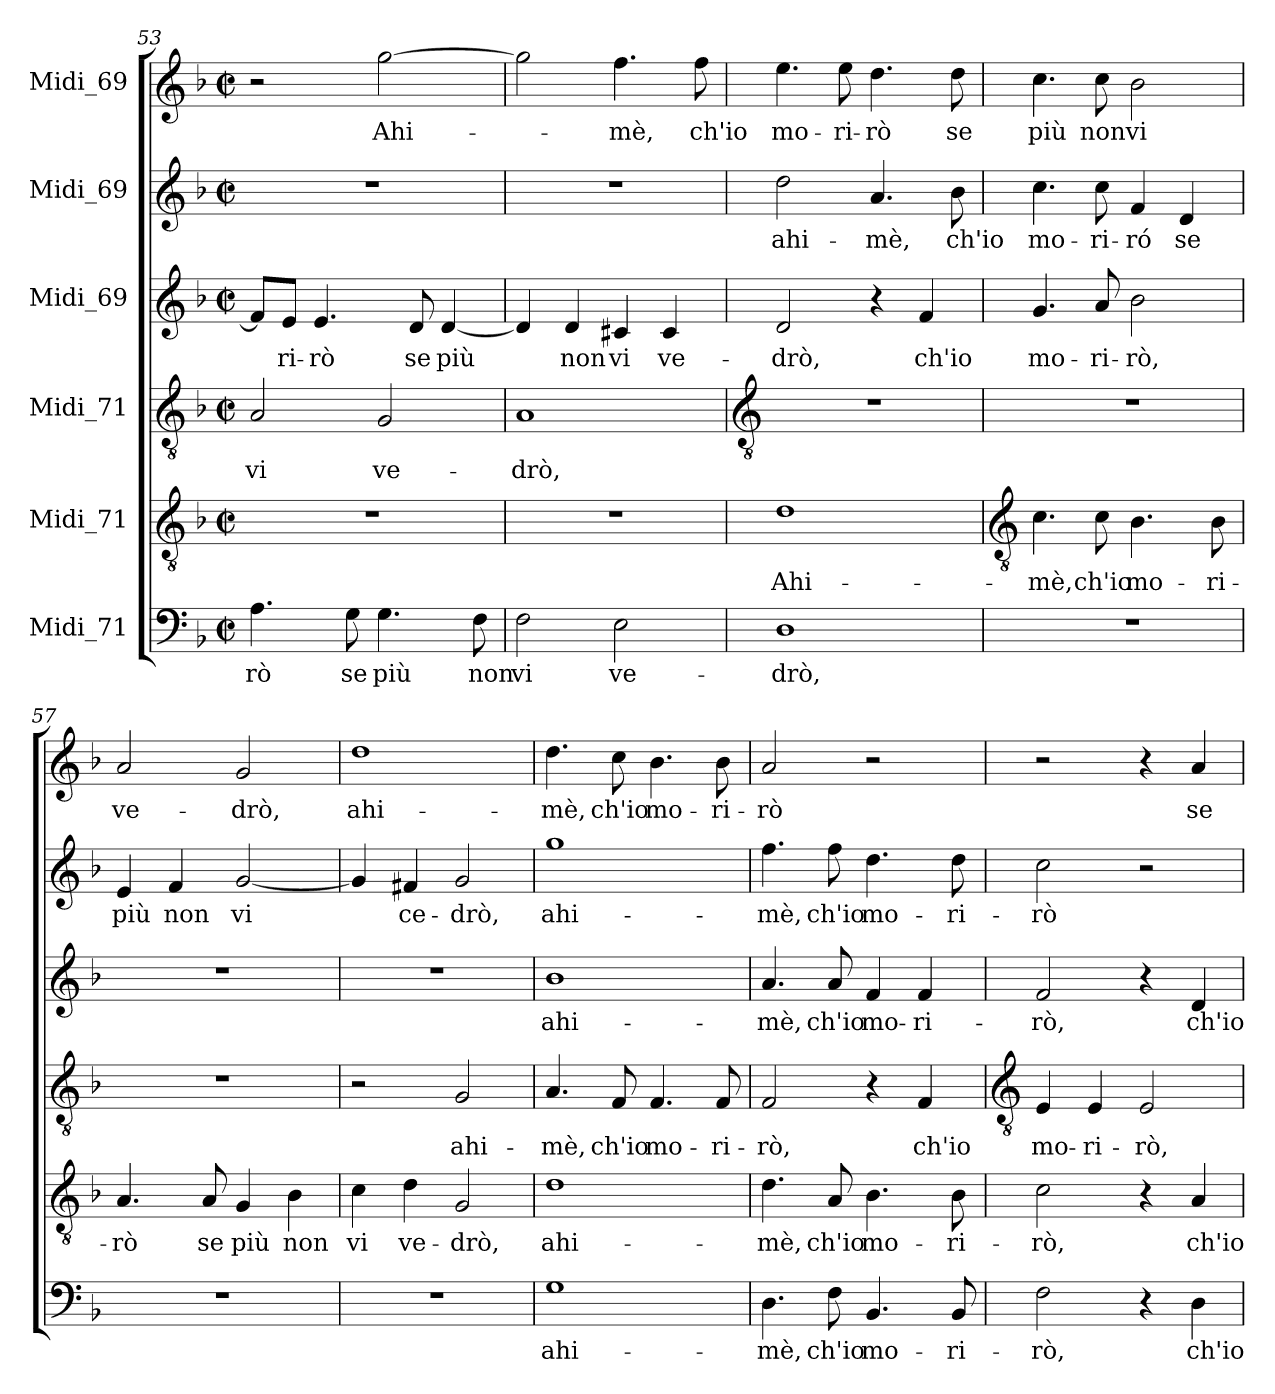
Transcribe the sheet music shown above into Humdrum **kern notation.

**kern	**text	**kern	**text	**kern	**text	**kern	**text	**kern	**text	**kern	**text
*part6	*part6	*part5	*part5	*part4	*part4	*part3	*part3	*part2	*part2	*part1	*part1
*staff6	*staff6	*staff5	*staff5	*staff4	*staff4	*staff3	*staff3	*staff2	*staff2	*staff1	*staff1
*I"Midi_71	*	*I"Midi_71	*	*I"Midi_71	*	*I"Midi_69	*	*I"Midi_69	*	*I"Midi_69	*
*clefF4	*	*clefGv2	*	*clefGv2	*	*clefG2	*	*clefG2	*	*clefG2	*
*k[b-]	*	*k[b-]	*	*k[b-]	*	*k[b-]	*	*k[b-]	*	*k[b-]	*
*F:	*	*F:	*	*F:	*	*F:	*	*F:	*	*F:	*
*M2/2	*	*M2/2	*	*M2/2	*	*M2/2	*	*M2/2	*	*M2/2	*
*met(c|)	*	*met(c|)	*	*met(c|)	*	*met(c|)	*	*met(c|)	*	*met(c|)	*
=53	=53	=53	=53	=53	=53	=53	=53	=53	=53	=53	=53
!	!LO:LY:b	!	!	!	!LO:LY:b	!	!	!	!	!	!
4.A	-rò	1r	.	2A	vi	8fL]	.	1r	.	2r	.
!	!	!	!	!	!	!	!LO:LY:b	!	!	!	!
.	.	.	.	.	.	8eJ	-ri-	.	.	.	.
!	!	!	!	!	!	!	!LO:LY:b	!	!	!	!
.	.	.	.	.	.	4.e	-rò	.	.	.	.
!	!LO:LY:b	!	!	!	!	!	!	!	!	!	!
8G	se	.	.	.	.	.	.	.	.	.	.
!	!LO:LY:b	!	!	!	!LO:LY:b	!	!	!	!	!	!LO:LY:b
4.G	più	.	.	2G	ve-	.	.	.	.	[2gg	Ahi-
!	!	!	!	!	!	!	!LO:LY:b	!	!	!	!
.	.	.	.	.	.	8d	se	.	.	.	.
!	!	!	!	!	!	!	!LO:LY:b	!	!	!	!
.	.	.	.	.	.	[4d	più	.	.	.	.
!	!LO:LY:b	!	!	!	!	!	!	!	!	!	!
8F	non	.	.	.	.	.	.	.	.	.	.
=54	=54	=54	=54	=54	=54	=54	=54	=54	=54	=54	=54
!	!LO:LY:b	!	!	!	!LO:LY:b	!	!	!	!	!	!
2F	vi	1r	.	1A	-drò,	4d]	.	1r	.	2gg]	.
!	!	!	!	!	!	!	!LO:LY:b	!	!	!	!
.	.	.	.	.	.	4d	non	.	.	.	.
!	!LO:LY:b	!	!	!	!	!	!LO:LY:b	!	!	!	!LO:LY:b
2E	ve-	.	.	.	.	4c#X	vi	.	.	4.ff	-mè,
!	!	!	!	!	!	!	!LO:LY:b	!	!	!	!
.	.	.	.	.	.	4c#	ve-	.	.	.	.
!	!	!	!	!	!	!	!	!	!	!	!LO:LY:b
.	.	.	.	.	.	.	.	.	.	8ff	ch'io
!!LO:LB:g=z
=55	=55	=55	=55	=55	=55	=55	=55	=55	=55	=55	=55
*	*	*	*	*clefGv2	*	*	*	*	*	*	*
!	!LO:LY:b	!	!LO:LY:b	!	!	!	!LO:LY:b	!	!LO:LY:b	!	!LO:LY:b
1D	-drò,	1d	Ahi-	1r	.	2d	-drò,	2dd	ahi-	4.ee	mo-
!	!	!	!	!	!	!	!	!	!	!	!LO:LY:b
.	.	.	.	.	.	.	.	.	.	8ee	-ri-
!	!	!	!	!	!	!	!	!	!LO:LY:b	!	!LO:LY:b
.	.	.	.	.	.	4r	.	4.a	-mè,	4.dd	-rò
!	!	!	!	!	!	!	!LO:LY:b	!	!	!	!
.	.	.	.	.	.	4f	ch'io	.	.	.	.
!	!	!	!	!	!	!	!	!	!LO:LY:b	!	!LO:LY:b
.	.	.	.	.	.	.	.	8b-	ch'io	8dd	se
!!LO:LB:g=z
=56	=56	=56	=56	=56	=56	=56	=56	=56	=56	=56	=56
*	*	*clefGv2	*	*	*	*	*	*	*	*	*
!	!	!	!LO:LY:b	!	!	!	!LO:LY:b	!	!LO:LY:b	!	!LO:LY:b
1r	.	4.c	-mè,	1r	.	4.g	mo-	4.cc	mo-	4.cc	più
!	!	!	!LO:LY:b	!	!	!	!LO:LY:b	!	!LO:LY:b	!	!LO:LY:b
.	.	8c	ch'io	.	.	8a	-ri-	8cc	-ri-	8cc	non
!	!	!	!LO:LY:b	!	!	!	!LO:LY:b	!	!LO:LY:b	!	!LO:LY:b
.	.	4.B-	mo-	.	.	2b-	-rò,	4f	-ró	2b-	vi
!	!	!	!	!	!	!	!	!	!LO:LY:b	!	!
.	.	.	.	.	.	.	.	4d	se	.	.
!	!	!	!LO:LY:b	!	!	!	!	!	!	!	!
.	.	8B-	-ri-	.	.	.	.	.	.	.	.
=57	=57	=57	=57	=57	=57	=57	=57	=57	=57	=57	=57
!	!	!	!LO:LY:b	!	!	!	!	!	!LO:LY:b	!	!LO:LY:b
1r	.	4.A	-rò	1r	.	1r	.	4e	più	2a	ve-
!	!	!	!	!	!	!	!	!	!LO:LY:b	!	!
.	.	.	.	.	.	.	.	4f	non	.	.
!	!	!	!LO:LY:b	!	!	!	!	!	!	!	!
.	.	8A	se	.	.	.	.	.	.	.	.
!	!	!	!LO:LY:b	!	!	!	!	!	!LO:LY:b	!	!LO:LY:b
.	.	4G	più	.	.	.	.	[2g	vi	2g	-drò,
!	!	!	!LO:LY:b	!	!	!	!	!	!	!	!
.	.	4B-	non	.	.	.	.	.	.	.	.
=58	=58	=58	=58	=58	=58	=58	=58	=58	=58	=58	=58
!	!	!	!LO:LY:b	!	!	!	!	!	!	!	!LO:LY:b
1r	.	4c	vi	2r	.	1r	.	4g]	.	1dd	ahi-
!	!	!	!LO:LY:b	!	!	!	!	!	!LO:LY:b	!	!
.	.	4d	ve-	.	.	.	.	4f#X	ce-	.	.
!	!	!	!LO:LY:b	!	!LO:LY:b	!	!	!	!LO:LY:b	!	!
.	.	2G	-drò,	2G	ahi-	.	.	2g	-drò,	.	.
=59	=59	=59	=59	=59	=59	=59	=59	=59	=59	=59	=59
!	!LO:LY:b	!	!LO:LY:b	!	!LO:LY:b	!	!LO:LY:b	!	!LO:LY:b	!	!LO:LY:b
1G	ahi-	1d	ahi-	4.A	-mè,	1b-	ahi-	1gg	ahi-	4.dd	-mè,
!	!	!	!	!	!LO:LY:b	!	!	!	!	!	!LO:LY:b
.	.	.	.	8F	ch'io	.	.	.	.	8cc	ch'io
!	!	!	!	!	!LO:LY:b	!	!	!	!	!	!LO:LY:b
.	.	.	.	4.F	mo-	.	.	.	.	4.b-	mo-
!	!	!	!	!	!LO:LY:b	!	!	!	!	!	!LO:LY:b
.	.	.	.	8F	-ri-	.	.	.	.	8b-	-ri-
=60	=60	=60	=60	=60	=60	=60	=60	=60	=60	=60	=60
!	!LO:LY:b	!	!LO:LY:b	!	!LO:LY:b	!	!LO:LY:b	!	!LO:LY:b	!	!LO:LY:b
4.D	-mè,	4.d	-mè,	2F	-rò,	4.a	-mè,	4.ff	-mè,	2a	-rò
!	!LO:LY:b	!	!LO:LY:b	!	!	!	!LO:LY:b	!	!LO:LY:b	!	!
8F	ch'io	8A	ch'io	.	.	8a	ch'io	8ff	ch'io	.	.
!	!LO:LY:b	!	!LO:LY:b	!	!	!	!LO:LY:b	!	!LO:LY:b	!	!
4.BB-	mo-	4.B-	mo-	4r	.	4f	mo-	4.dd	mo-	2r	.
!	!	!	!	!	!LO:LY:b	!	!LO:LY:b	!	!	!	!
.	.	.	.	4F	ch'io	4f	-ri-	.	.	.	.
!	!LO:LY:b	!	!LO:LY:b	!	!	!	!	!	!LO:LY:b	!	!
8BB-	-ri-	8B-	-ri-	.	.	.	.	8dd	-ri-	.	.
!!LO:LB:g=z
=61	=61	=61	=61	=61	=61	=61	=61	=61	=61	=61	=61
*	*	*	*	*clefGv2	*	*	*	*	*	*	*
!	!LO:LY:b	!	!LO:LY:b	!	!LO:LY:b	!	!LO:LY:b	!	!LO:LY:b	!	!
2F	-rò,	2c	-rò,	4E	mo-	2f	-rò,	2cc	-rò	2r	.
!	!	!	!	!	!LO:LY:b	!	!	!	!	!	!
.	.	.	.	4E	-ri-	.	.	.	.	.	.
!	!	!	!	!	!LO:LY:b	!	!	!	!	!	!
4r	.	4r	.	2E	-rò,	4r	.	2r	.	4r	.
!	!LO:LY:b	!	!LO:LY:b	!	!	!	!LO:LY:b	!	!	!	!LO:LY:b
4D	ch'io	4A	ch'io	.	.	4d	ch'io	.	.	4a	se
=	=	=	=	=	=	=	=	=	=	=	=
*-	*-	*-	*-	*-	*-	*-	*-	*-	*-	*-	*-
